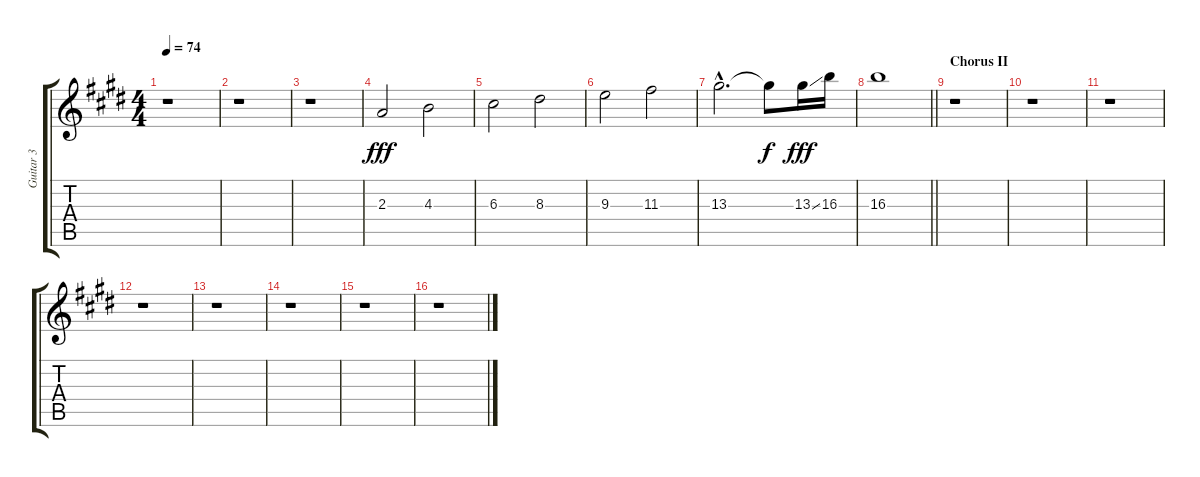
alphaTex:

\track ("Guitar 3" "Guitar 3") {instrument distortionguitar}
\staff {score tabs}
\tuning (E4 B3 G3 D3 A2 E2) {hide}
\ts (4 4)
\tempo 74
\clef g2
\ks e
r.1{dy fff} |
r.1 |
r.1 |
2.3.2 4.3.2 |
6.3.2 8.3.2 |
9.3.2 11.3.2 |
13.3{hac}.2{d} 13.3{t}.8{dy f} 13.3{ss}.16{dy fff} 16.3.16 |
\barLineRight lightlight
16.3.1 |
\section ("" "Chorus II")
r.1 |
r.1 |
r.1 |
r.1 |
r.1 |
r.1 |
r.1 |
r.1
